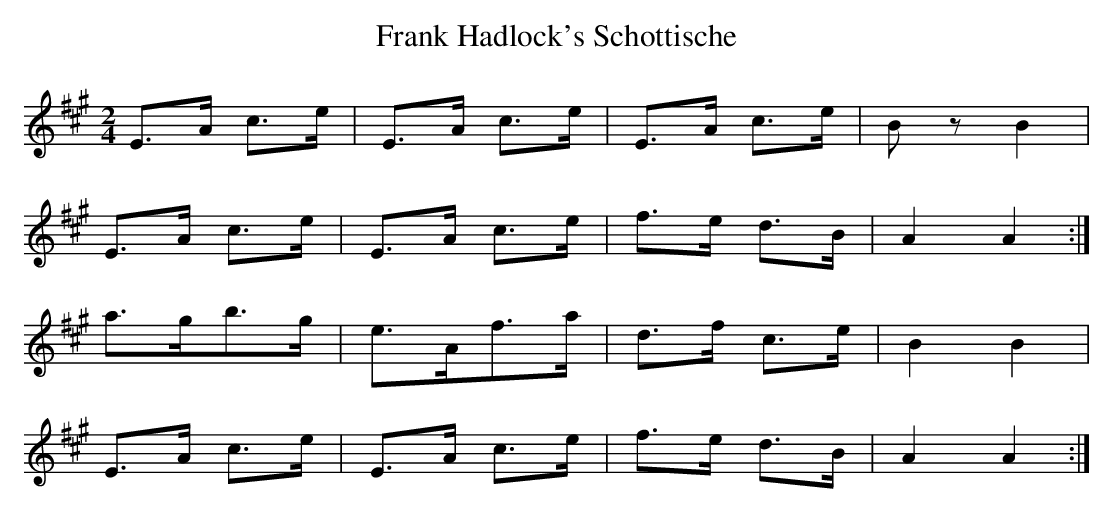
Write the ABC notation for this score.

X:1
T:Frank Hadlock's Schottische
M:2/4
L:1/8
K:A
E>A c>e|E>A c>e|E>A c>e|B z B2|
E>A c>e|E>A c>e|f>e d>B|A2A2:|
a>gb>g|e>Af>a|d>f c>e|B2B2|
E>A c>e|E>A c>e|f>e d>B|A2A2:|]
